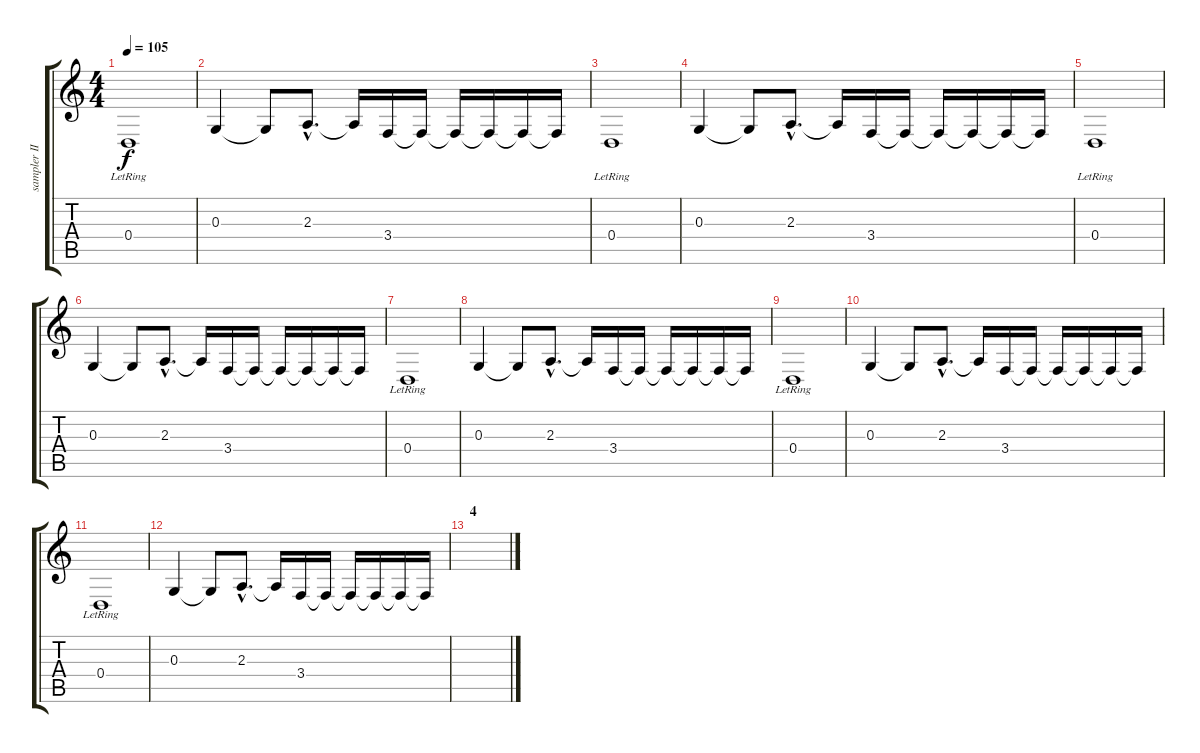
\track ("sampler II" "sampler II") {instrument recorder}
\staff {score tabs}
\tuning (E4 B3 G3 D3 A2 E2) {hide}
\ts (4 4)
\tempo 105
\clef g2
\ks c
0.4{lr}.1{dy f} |
0.3.4 0.3{t}.8 2.3{hac}.8{d} 2.3{t}.16 3.4.16 3.4{t}.16 3.4{t}.16 3.4{t}.16 3.4{t}.16 3.4{t}.16 |
0.4{lr}.1 |
0.3.4 0.3{t}.8 2.3{hac}.8{d} 2.3{t}.16 3.4.16 3.4{t}.16 3.4{t}.16 3.4{t}.16 3.4{t}.16 3.4{t}.16 |
0.4{lr}.1 |
0.3.4 0.3{t}.8 2.3{hac}.8{d} 2.3{t}.16 3.4.16 3.4{t}.16 3.4{t}.16 3.4{t}.16 3.4{t}.16 3.4{t}.16 |
0.4{lr}.1 |
0.3.4 0.3{t}.8 2.3{hac}.8{d} 2.3{t}.16 3.4.16 3.4{t}.16 3.4{t}.16 3.4{t}.16 3.4{t}.16 3.4{t}.16 |
0.4{lr}.1 |
0.3.4 0.3{t}.8 2.3{hac}.8{d} 2.3{t}.16 3.4.16 3.4{t}.16 3.4{t}.16 3.4{t}.16 3.4{t}.16 3.4{t}.16 |
0.4{lr}.1 |
0.3.4 0.3{t}.8 2.3{hac}.8{d} 2.3{t}.16 3.4.16 3.4{t}.16 3.4{t}.16 3.4{t}.16 3.4{t}.16 3.4{t}.16 |
\section ("" "4")
